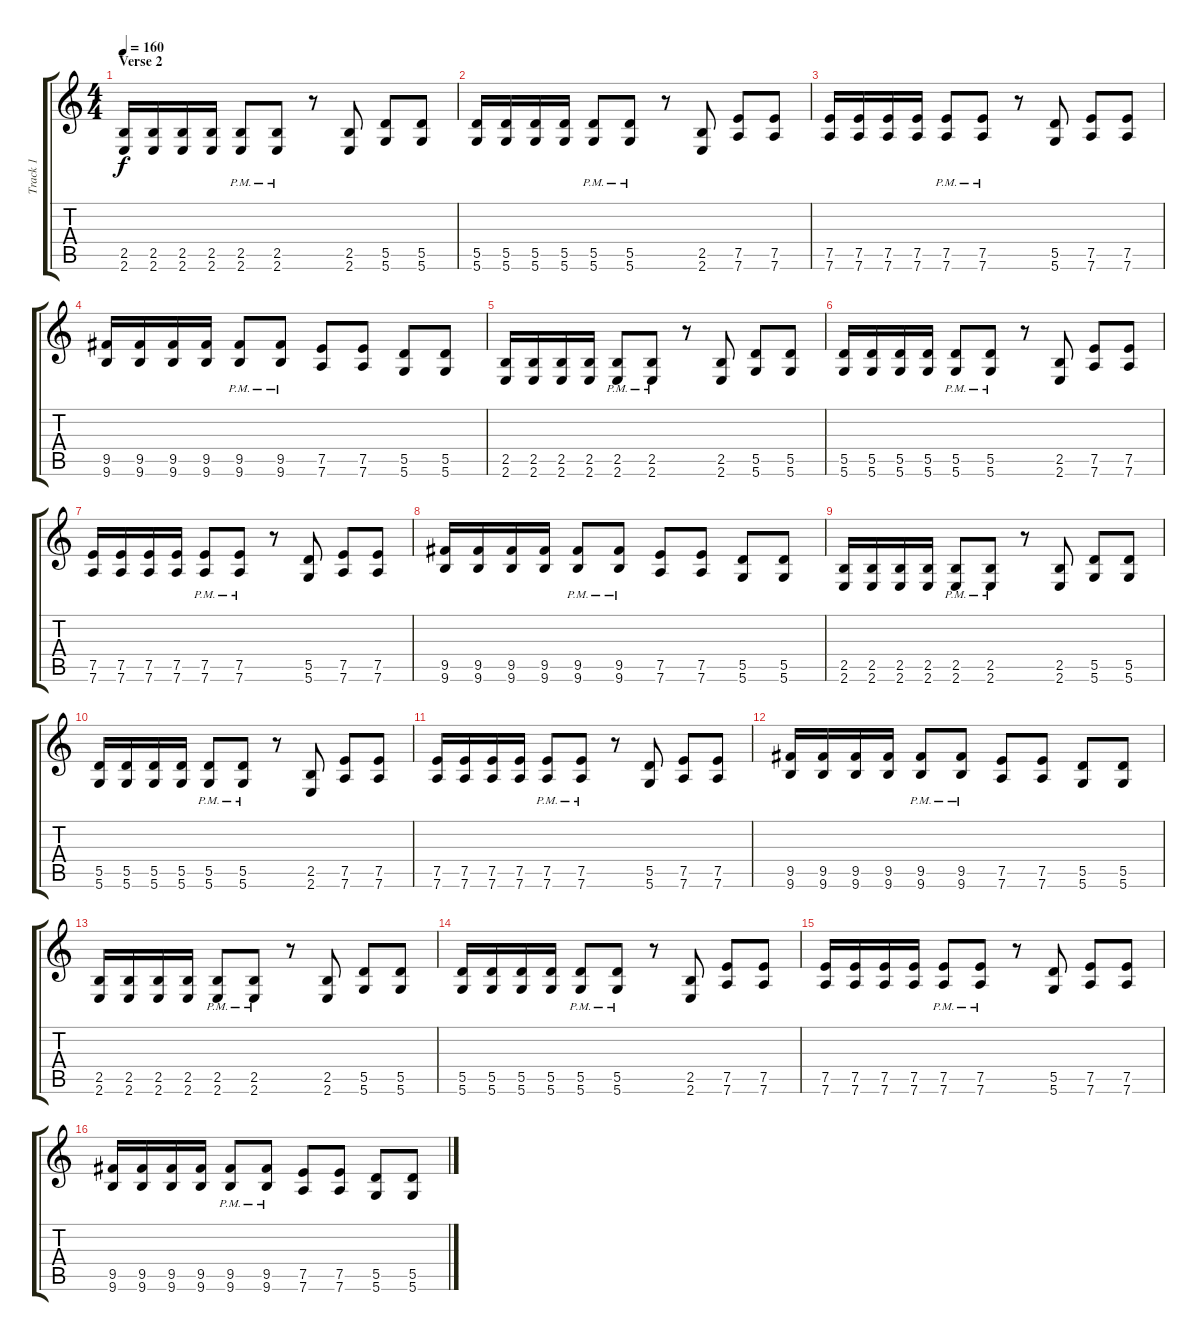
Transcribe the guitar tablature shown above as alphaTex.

\track ("Track 1" "Track 1") {instrument distortionguitar}
\staff {score tabs}
\tuning (E4 B3 G3 D3 A2 D2) {hide}
\ts (4 4)
\section ("" "Verse 2")
\tempo 160
\clef g2
\ks c
(2.5 2.6).16{dy f} (2.5 2.6).16 (2.5 2.6).16 (2.5 2.6).16 (2.5{pm} 2.6{pm}).8 (2.5{pm} 2.6{pm}).8 r.8 (2.5 2.6).8 (5.5 5.6).8 (5.5 5.6).8 |
(5.5 5.6).16 (5.5 5.6).16 (5.5 5.6).16 (5.5 5.6).16 (5.5{pm} 5.6{pm}).8 (5.5{pm} 5.6{pm}).8 r.8 (2.5 2.6).8 (7.5 7.6).8 (7.5 7.6).8 |
(7.5 7.6).16 (7.5 7.6).16 (7.5 7.6).16 (7.5 7.6).16 (7.5{pm} 7.6{pm}).8 (7.5{pm} 7.6{pm}).8 r.8 (5.5 5.6).8 (7.5 7.6).8 (7.5 7.6).8 |
(9.5 9.6).16 (9.5 9.6).16 (9.5 9.6).16 (9.5 9.6).16 (9.5{pm} 9.6{pm}).8 (9.5{pm} 9.6{pm}).8 (7.5 7.6).8 (7.5 7.6).8 (5.5 5.6).8 (5.5 5.6).8 |
(2.5 2.6).16 (2.5 2.6).16 (2.5 2.6).16 (2.5 2.6).16 (2.5{pm} 2.6{pm}).8 (2.5{pm} 2.6{pm}).8 r.8 (2.5 2.6).8 (5.5 5.6).8 (5.5 5.6).8 |
(5.5 5.6).16 (5.5 5.6).16 (5.5 5.6).16 (5.5 5.6).16 (5.5{pm} 5.6{pm}).8 (5.5{pm} 5.6{pm}).8 r.8 (2.5 2.6).8 (7.5 7.6).8 (7.5 7.6).8 |
(7.5 7.6).16 (7.5 7.6).16 (7.5 7.6).16 (7.5 7.6).16 (7.5{pm} 7.6{pm}).8 (7.5{pm} 7.6{pm}).8 r.8 (5.5 5.6).8 (7.5 7.6).8 (7.5 7.6).8 |
(9.5 9.6).16 (9.5 9.6).16 (9.5 9.6).16 (9.5 9.6).16 (9.5{pm} 9.6{pm}).8 (9.5{pm} 9.6{pm}).8 (7.5 7.6).8 (7.5 7.6).8 (5.5 5.6).8 (5.5 5.6).8 |
(2.5 2.6).16 (2.5 2.6).16 (2.5 2.6).16 (2.5 2.6).16 (2.5{pm} 2.6{pm}).8 (2.5{pm} 2.6{pm}).8 r.8 (2.5 2.6).8 (5.5 5.6).8 (5.5 5.6).8 |
(5.5 5.6).16 (5.5 5.6).16 (5.5 5.6).16 (5.5 5.6).16 (5.5{pm} 5.6{pm}).8 (5.5{pm} 5.6{pm}).8 r.8 (2.5 2.6).8 (7.5 7.6).8 (7.5 7.6).8 |
(7.5 7.6).16 (7.5 7.6).16 (7.5 7.6).16 (7.5 7.6).16 (7.5{pm} 7.6{pm}).8 (7.5{pm} 7.6{pm}).8 r.8 (5.5 5.6).8 (7.5 7.6).8 (7.5 7.6).8 |
(9.5 9.6).16 (9.5 9.6).16 (9.5 9.6).16 (9.5 9.6).16 (9.5{pm} 9.6{pm}).8 (9.5{pm} 9.6{pm}).8 (7.5 7.6).8 (7.5 7.6).8 (5.5 5.6).8 (5.5 5.6).8 |
(2.5 2.6).16 (2.5 2.6).16 (2.5 2.6).16 (2.5 2.6).16 (2.5{pm} 2.6{pm}).8 (2.5{pm} 2.6{pm}).8 r.8 (2.5 2.6).8 (5.5 5.6).8 (5.5 5.6).8 |
(5.5 5.6).16 (5.5 5.6).16 (5.5 5.6).16 (5.5 5.6).16 (5.5{pm} 5.6{pm}).8 (5.5{pm} 5.6{pm}).8 r.8 (2.5 2.6).8 (7.5 7.6).8 (7.5 7.6).8 |
(7.5 7.6).16 (7.5 7.6).16 (7.5 7.6).16 (7.5 7.6).16 (7.5{pm} 7.6{pm}).8 (7.5{pm} 7.6{pm}).8 r.8 (5.5 5.6).8 (7.5 7.6).8 (7.5 7.6).8 |
(9.5 9.6).16 (9.5 9.6).16 (9.5 9.6).16 (9.5 9.6).16 (9.5{pm} 9.6{pm}).8 (9.5{pm} 9.6{pm}).8 (7.5 7.6).8 (7.5 7.6).8 (5.5 5.6).8 (5.5 5.6).8
